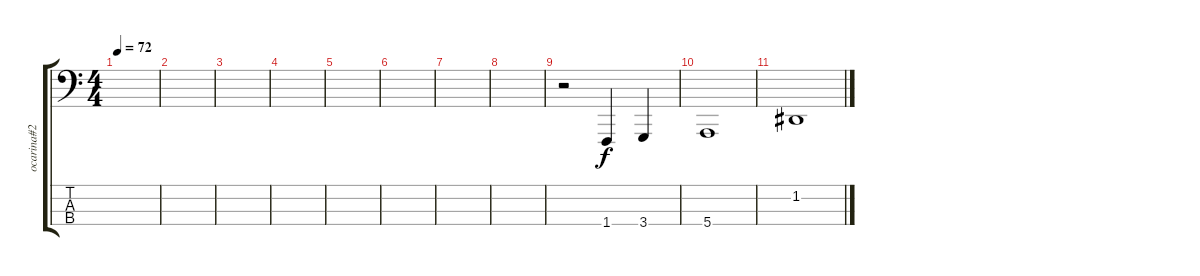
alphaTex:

\track ("ocarina#2" "ocarina#2") {instrument oboe}
\staff {score tabs}
\tuning (G2 D2 A1 E1) {hide}
\ts (4 4)
\tempo 72
\clef f4
\ks c
|
|
|
|
|
|
|
|
r.2 1.4.4 3.4.4 |
5.4.1 |
1.2.1
